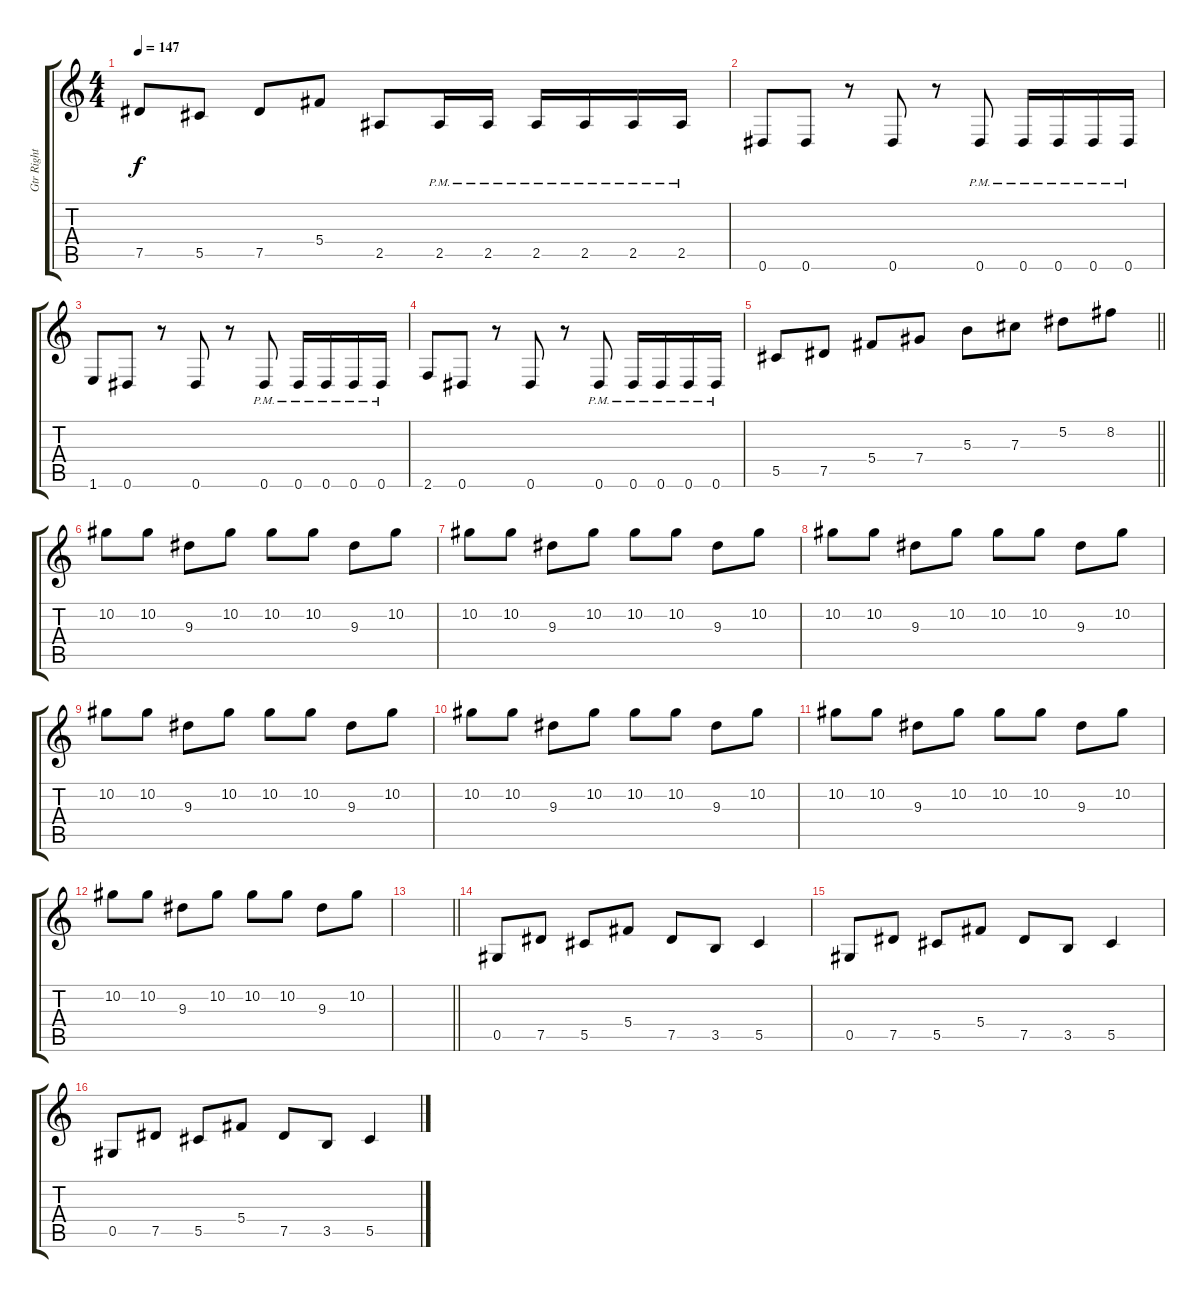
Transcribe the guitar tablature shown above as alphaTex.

\track ("Gtr Right" "Gtr Right") {instrument distortionguitar}
\staff {score tabs}
\tuning (Eb4 Bb3 Gb3 Db3 Ab2 Eb2) {hide}
\ts (4 4)
\tempo 147
\clef g2
\ks c
7.5.8{dy f} 5.5.8 7.5.8 5.4.8 2.5.8 2.5{pm}.16 2.5{pm}.16 2.5{pm}.16 2.5{pm}.16 2.5{pm}.16 2.5{pm}.16 |
0.6.8 0.6.8 r.8 0.6.8 r.8 0.6{pm}.8 0.6{pm}.16 0.6{pm}.16 0.6{pm}.16 0.6{pm}.16 |
1.6.8 0.6.8 r.8 0.6.8 r.8 0.6{pm}.8 0.6{pm}.16 0.6{pm}.16 0.6{pm}.16 0.6{pm}.16 |
2.6.8 0.6.8 r.8 0.6.8 r.8 0.6{pm}.8 0.6{pm}.16 0.6{pm}.16 0.6{pm}.16 0.6{pm}.16 |
\barLineRight lightlight
5.5.8 7.5.8 5.4.8 7.4.8 5.3.8 7.3.8 5.2.8 8.2.8 |
\section ("" "")
10.2.8 10.2.8 9.3.8 10.2.8 10.2.8 10.2.8 9.3.8 10.2.8 |
10.2.8 10.2.8 9.3.8 10.2.8 10.2.8 10.2.8 9.3.8 10.2.8 |
10.2.8 10.2.8 9.3.8 10.2.8 10.2.8 10.2.8 9.3.8 10.2.8 |
10.2.8 10.2.8 9.3.8 10.2.8 10.2.8 10.2.8 9.3.8 10.2.8 |
10.2.8 10.2.8 9.3.8 10.2.8 10.2.8 10.2.8 9.3.8 10.2.8 |
10.2.8 10.2.8 9.3.8 10.2.8 10.2.8 10.2.8 9.3.8 10.2.8 |
10.2.8 10.2.8 9.3.8 10.2.8 10.2.8 10.2.8 9.3.8 10.2.8 |
\barLineRight lightlight
|
\section ("" "")
0.5.8 7.5.8 5.5.8 5.4.8 7.5.8 3.5.8 5.5.4 |
0.5.8 7.5.8 5.5.8 5.4.8 7.5.8 3.5.8 5.5.4 |
0.5.8 7.5.8 5.5.8 5.4.8 7.5.8 3.5.8 5.5.4
